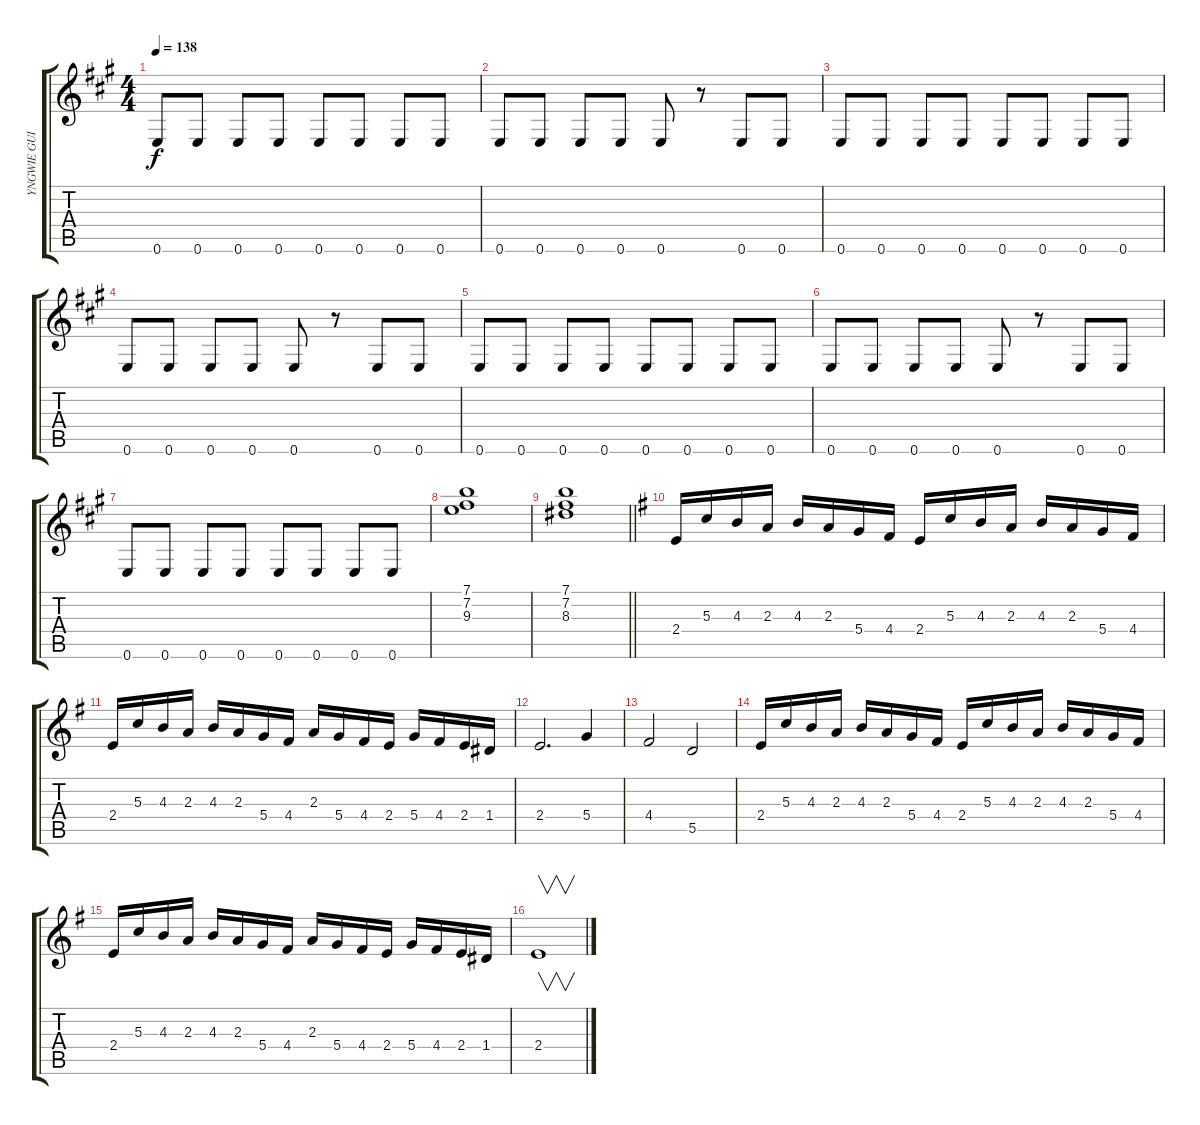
\track ("YNGWIE GUITAR 2" "YNGWIE GUI") {instrument acousticguitarsteel}
\staff {score tabs}
\tuning (E4 B3 G3 D3 A2 E2) {hide}
\ts (4 4)
\tempo 138
\clef g2
\ks f#minor
0.6.8{dy f} 0.6.8 0.6.8 0.6.8 0.6.8 0.6.8 0.6.8 0.6.8 |
0.6.8 0.6.8 0.6.8 0.6.8 0.6.8 r.8 0.6.8 0.6.8 |
0.6.8 0.6.8 0.6.8 0.6.8 0.6.8 0.6.8 0.6.8 0.6.8 |
0.6.8 0.6.8 0.6.8 0.6.8 0.6.8 r.8 0.6.8 0.6.8 |
0.6.8 0.6.8 0.6.8 0.6.8 0.6.8 0.6.8 0.6.8 0.6.8 |
0.6.8 0.6.8 0.6.8 0.6.8 0.6.8 r.8 0.6.8 0.6.8 |
0.6.8 0.6.8 0.6.8 0.6.8 0.6.8 0.6.8 0.6.8 0.6.8 |
(7.1 7.2 9.3).1 |
\barLineRight lightlight
(7.1 7.2 8.3).1 |
\ks eminor
2.4.16 5.3.16 4.3.16 2.3.16 4.3.16 2.3.16 5.4.16 4.4.16 2.4.16 5.3.16 4.3.16 2.3.16 4.3.16 2.3.16 5.4.16 4.4.16 |
2.4.16 5.3.16 4.3.16 2.3.16 4.3.16 2.3.16 5.4.16 4.4.16 2.3.16 5.4.16 4.4.16 2.4.16 5.4.16 4.4.16 2.4.16 1.4.16 |
2.4.2{d} 5.4.4 |
4.4.2 5.5.2 |
2.4.16 5.3.16 4.3.16 2.3.16 4.3.16 2.3.16 5.4.16 4.4.16 2.4.16 5.3.16 4.3.16 2.3.16 4.3.16 2.3.16 5.4.16 4.4.16 |
2.4.16 5.3.16 4.3.16 2.3.16 4.3.16 2.3.16 5.4.16 4.4.16 2.3.16 5.4.16 4.4.16 2.4.16 5.4.16 4.4.16 2.4.16 1.4.16 |
2.4.1{v}
